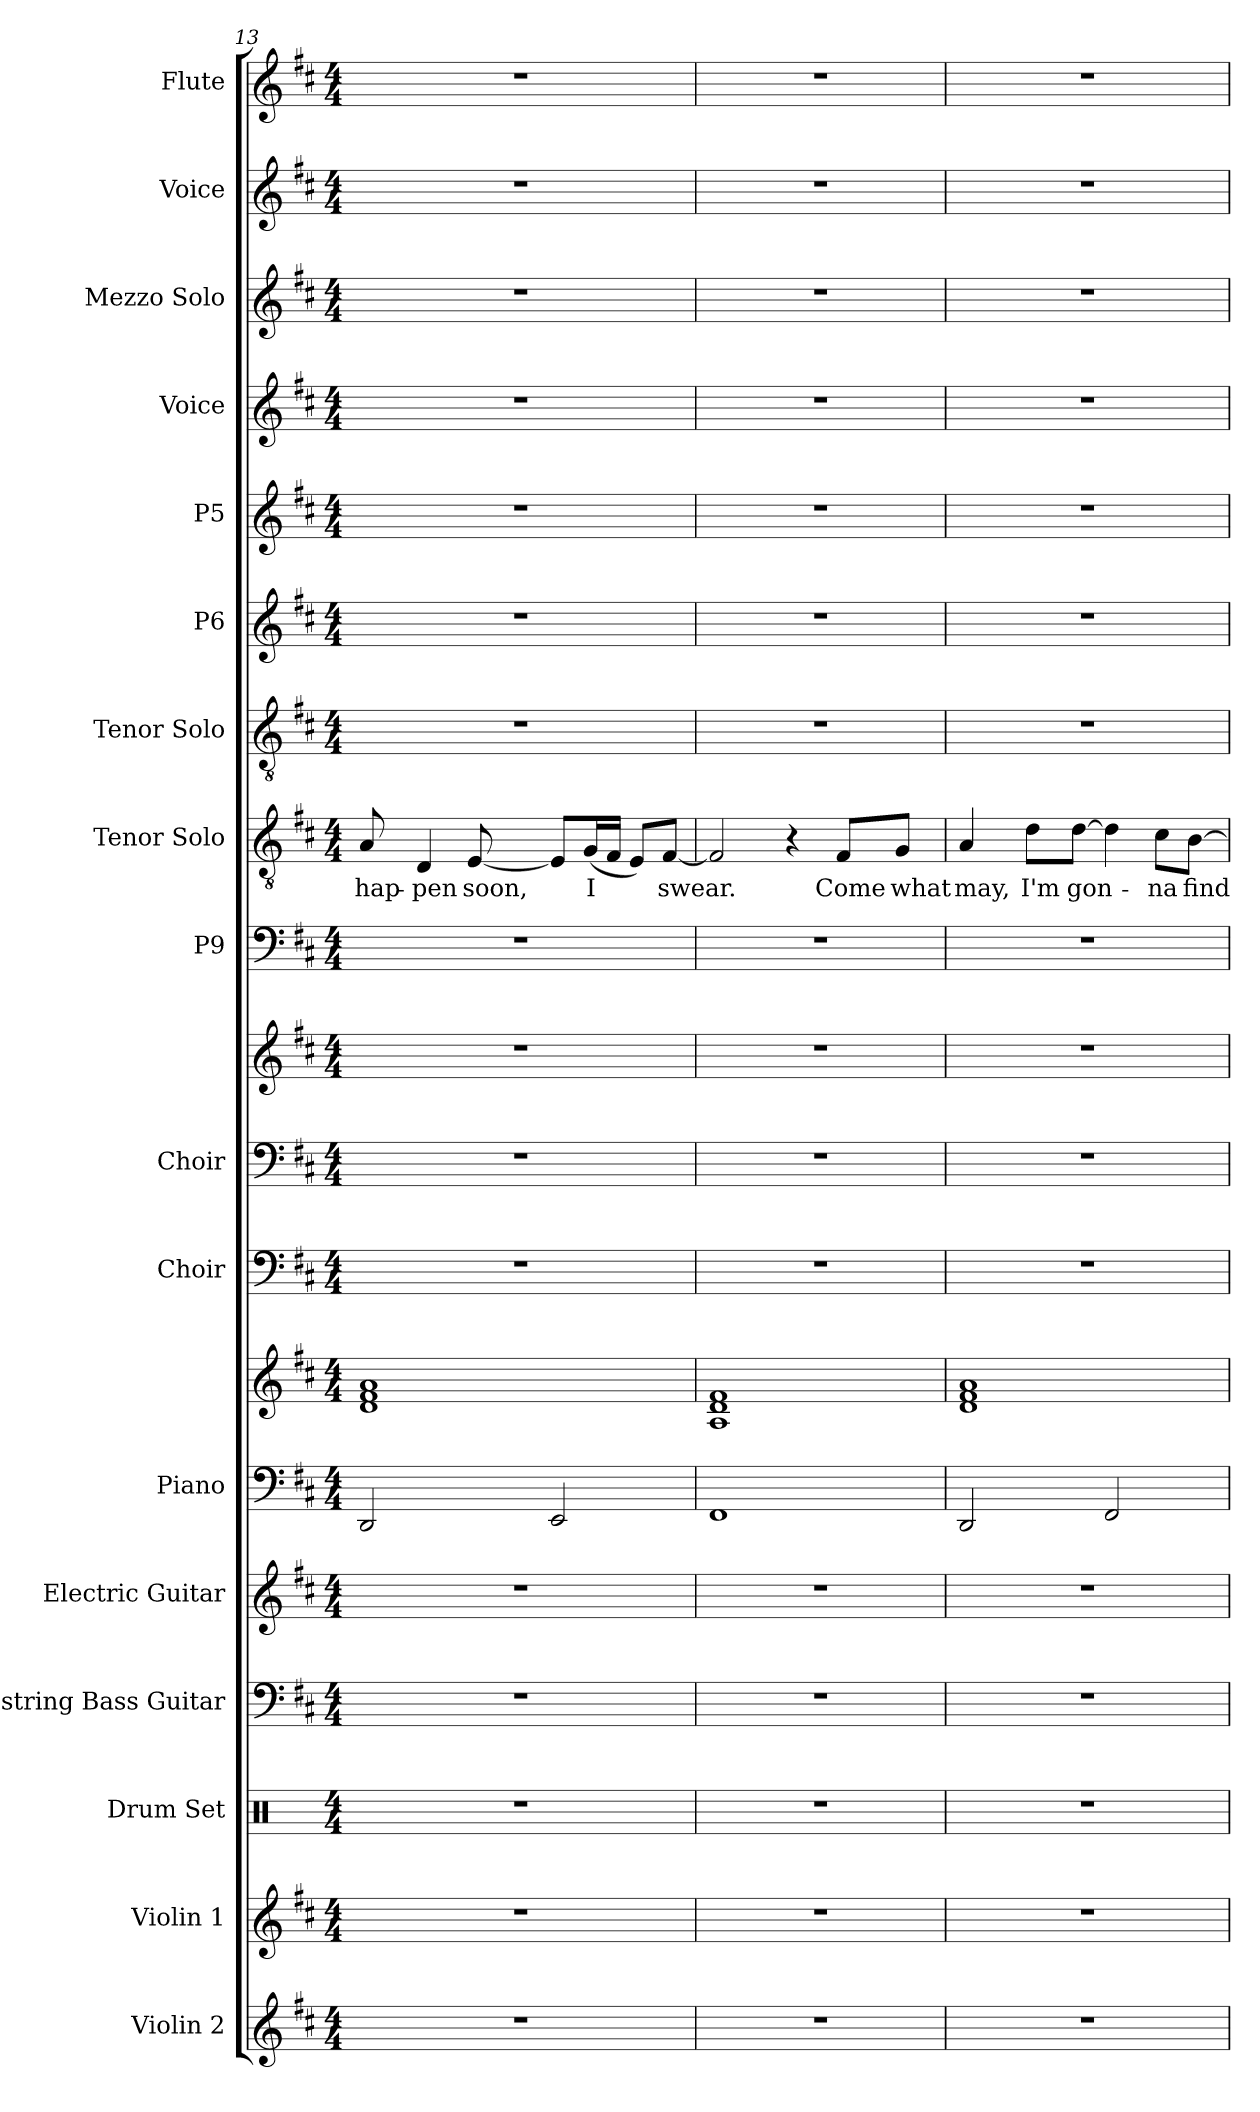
**kern	**kern	**kern	**kern	**kern	**kern	**kern	**kern	**kern	**kern	**kern	**kern	**text	**kern	**kern	**kern	**kern	**kern	**kern	**kern
*part17	*part16	*part15	*part14	*part13	*part12	*part12	*part11	*part10	*part10	*part9	*part8	*part8	*part7	*part6	*part5	*part4	*part3	*part2	*part1
*staff19	*staff18	*staff17	*staff16	*staff15	*staff14	*staff13	*staff12	*staff11	*staff10	*staff9	*staff8	*staff8	*staff7	*staff6	*staff5	*staff4	*staff3	*staff2	*staff1
*I"Violin 2	*I"Violin 1	*I"Drum Set	*I"4-string Bass Guitar	*I"Electric Guitar	*I"Piano	*	*I"Choir	*I"Choir	*	*I"P9	*I"Tenor Solo	*	*I"Tenor Solo	*I"P6	*I"P5	*I"Voice	*I"Mezzo Solo	*I"Voice	*I"Flute
*I'Vln. 2	*I'Vln. 1	*I'Dr.	*I'Bass	*I'E. Gtr.	*I'Pno.	*	*	*	*	*	*I'T. Solo	*	*	*	*	*	*I'M. Solo	*	*I'Fl.
!!LO:PB:g=z
*clefG2	*clefG2	*clefX	*clefF4	*clefG2	*clefF4	*clefG2	*clefF4	*clefF4	*clefG2	*clefF4	*clefGv2	*	*clefGv2	*clefG2	*clefG2	*clefG2	*clefG2	*clefG2	*clefG2
*	*	*	*ITrd7c12	*ITrd7c12	*	*	*	*	*	*	*ITrd7c12	*	*ITrd7c12	*	*	*	*	*	*
*k[f#c#]	*k[f#c#]	*k[]	*k[f#c#]	*k[f#c#]	*k[f#c#]	*k[f#c#]	*k[f#c#]	*k[f#c#]	*k[f#c#]	*k[f#c#]	*k[f#c#]	*	*k[f#c#]	*k[f#c#]	*k[f#c#]	*k[f#c#]	*k[f#c#]	*k[f#c#]	*k[f#c#]
*D:	*D:	*C:	*D:	*D:	*D:	*D:	*D:	*D:	*D:	*D:	*D:	*	*D:	*D:	*D:	*D:	*D:	*D:	*D:
*M4/4	*M4/4	*M4/4	*M4/4	*M4/4	*M4/4	*M4/4	*M4/4	*M4/4	*M4/4	*M4/4	*M4/4	*	*M4/4	*M4/4	*M4/4	*M4/4	*M4/4	*M4/4	*M4/4
=13	=13	=13	=13	=13	=13	=13	=13	=13	=13	=13	=13	=13	=13	=13	=13	=13	=13	=13	=13
!	!	!	!	!	!	!	!	!	!	!	!	!LO:LY:b:color=#000000	!	!	!	!	!	!	!
1r	1r	1r	1r	1r	2DDi/	1di 1f#i 1ai	1r	1r	1r	1r	8AAi/	hap-	1r	1r	1r	1r	1r	1r	1r
!	!	!	!	!	!	!	!	!	!	!	!	!LO:LY:b:color=#000000	!	!	!	!	!	!	!
.	.	.	.	.	.	.	.	.	.	.	4DDi/	-pen	.	.	.	.	.	.	.
!	!	!	!	!	!	!	!	!	!	!	!	!LO:LY:b:color=#000000	!	!	!	!	!	!	!
.	.	.	.	.	.	.	.	.	.	.	[<8EEi/	soon,	.	.	.	.	.	.	.
.	.	.	.	.	2EEi/	.	.	.	.	.	8EEi/L]	.	.	.	.	.	.	.	.
!	!	!	!	!	!	!	!	!	!	!	!	!LO:LY:b:color=#000000	!	!	!	!	!	!	!
.	.	.	.	.	.	.	.	.	.	.	(16GGi/L	I	.	.	.	.	.	.	.
.	.	.	.	.	.	.	.	.	.	.	16FF#i/JJ	.	.	.	.	.	.	.	.
.	.	.	.	.	.	.	.	.	.	.	8EEi/L)	.	.	.	.	.	.	.	.
!	!	!	!	!	!	!	!	!	!	!	!	!LO:LY:b:color=#000000	!	!	!	!	!	!	!
.	.	.	.	.	.	.	.	.	.	.	[<8FF#i/J	swear.	.	.	.	.	.	.	.
=14	=14	=14	=14	=14	=14	=14	=14	=14	=14	=14	=14	=14	=14	=14	=14	=14	=14	=14	=14
1r	1r	1r	1r	1r	1FF#i	1Ai 1di 1f#i	1r	1r	1r	1r	2FF#i/]	.	1r	1r	1r	1r	1r	1r	1r
.	.	.	.	.	.	.	.	.	.	.	4r	.	.	.	.	.	.	.	.
!	!	!	!	!	!	!	!	!	!	!	!	!LO:LY:b:color=#000000	!	!	!	!	!	!	!
.	.	.	.	.	.	.	.	.	.	.	8FF#i/L	Come	.	.	.	.	.	.	.
!	!	!	!	!	!	!	!	!	!	!	!	!LO:LY:b:color=#000000	!	!	!	!	!	!	!
.	.	.	.	.	.	.	.	.	.	.	8GGi/J	what	.	.	.	.	.	.	.
=15	=15	=15	=15	=15	=15	=15	=15	=15	=15	=15	=15	=15	=15	=15	=15	=15	=15	=15	=15
!	!	!	!	!	!	!	!	!	!	!	!	!LO:LY:b:color=#000000	!	!	!	!	!	!	!
1r	1r	1r	1r	1r	2DDi/	1di 1f#i 1ai	1r	1r	1r	1r	4AAi/	may,	1r	1r	1r	1r	1r	1r	1r
!	!	!	!	!	!	!	!	!	!	!	!	!LO:LY:b:color=#000000	!	!	!	!	!	!	!
.	.	.	.	.	.	.	.	.	.	.	8Di\L	I'm	.	.	.	.	.	.	.
!	!	!	!	!	!	!	!	!	!	!	!	!LO:LY:b:color=#000000	!	!	!	!	!	!	!
.	.	.	.	.	.	.	.	.	.	.	[>8Di\J	gon-	.	.	.	.	.	.	.
.	.	.	.	.	2FF#i/	.	.	.	.	.	4Di\]	.	.	.	.	.	.	.	.
!	!	!	!	!	!	!	!	!	!	!	!	!LO:LY:b:color=#000000	!	!	!	!	!	!	!
.	.	.	.	.	.	.	.	.	.	.	8C#i\L	-na	.	.	.	.	.	.	.
!	!	!	!	!	!	!	!	!	!	!	!	!LO:LY:b:color=#000000	!	!	!	!	!	!	!
.	.	.	.	.	.	.	.	.	.	.	[>8BBi\J	find	.	.	.	.	.	.	.
=	=	=	=	=	=	=	=	=	=	=	=	=	=	=	=	=	=	=	=
*-	*-	*-	*-	*-	*-	*-	*-	*-	*-	*-	*-	*-	*-	*-	*-	*-	*-	*-	*-
